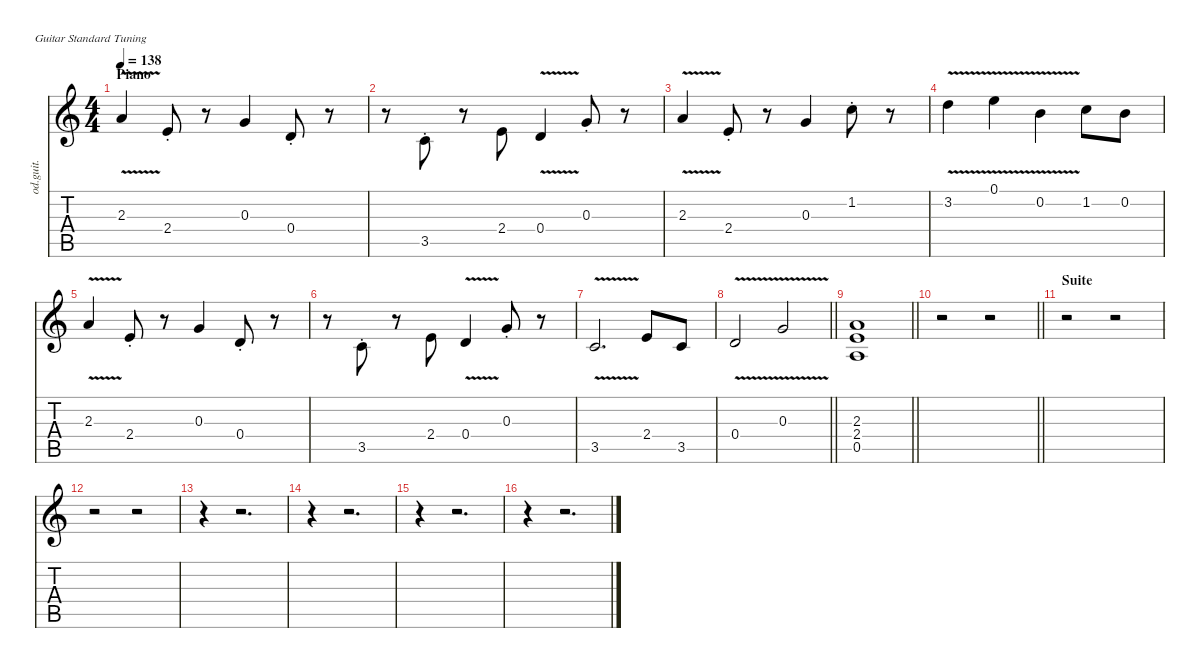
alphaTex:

\defaultSystemsLayout 4
\hideDynamics
\bracketExtendMode nobrackets
\track ("Hichem" "od.guit.") {instrument overdrivenguitar}
\staff {score tabs}
\tuning (E4 B3 G3 D3 A2 E2)
\ts (4 4)
\section ("" "Piano")
\tempo 138
\clef g2
\ks aminor
2.3{v}.4{dy f beam Up} 2.4{st}.8{beam Up} r.8{beam Down} 0.3.4{beam Up} 0.4{st}.8{beam Up} r.8{beam Down} |
r.8{beam Down} 3.5{st}.8{beam Up} r.8{beam Down} 2.4.8{beam Up} 0.4{v}.4{beam Up} 0.3{st}.8{beam Up} r.8{beam Down} |
2.3{v}.4{beam Up} 2.4{st}.8{beam Up} r.8{beam Down} 0.3.4{beam Up} 1.2{st}.8{beam Down} r.8{beam Down} |
3.2{v}.4{beam Down} 0.1{v}.4{beam Down} 0.2{v}.4{beam Down} 1.2.8{beam Down} 0.2.8{beam Down} |
2.3{v}.4{beam Up} 2.4{st}.8{beam Up} r.8{beam Down} 0.3.4{beam Up} 0.4{st}.8{beam Up} r.8{beam Down} |
r.8{beam Down} 3.5{st}.8{beam Up} r.8{beam Down} 2.4.8{beam Up} 0.4{v}.4{beam Up} 0.3{st}.8{beam Up} r.8{beam Down} |
3.5{v}.2{d beam Up} 2.4.8{beam Up} 3.5.8{beam Up} |
\barLineRight lightlight
0.4{v}.2{beam Up} 0.3{v}.2{beam Up} |
\barLineRight lightlight
(2.3 2.4 0.5).1{beam Up} |
\barLineRight lightlight
r.2{beam Down} r.2{beam Down} |
\section ("" "Suite")
r.2{beam Down} r.2{beam Down} |
r.2{beam Down} r.2{beam Down} |
r.4{beam Down} r.2{d beam Down} |
r.4{beam Down} r.2{d beam Down} |
r.4{beam Down} r.2{d beam Down} |
r.4{beam Down} r.2{d beam Down}
